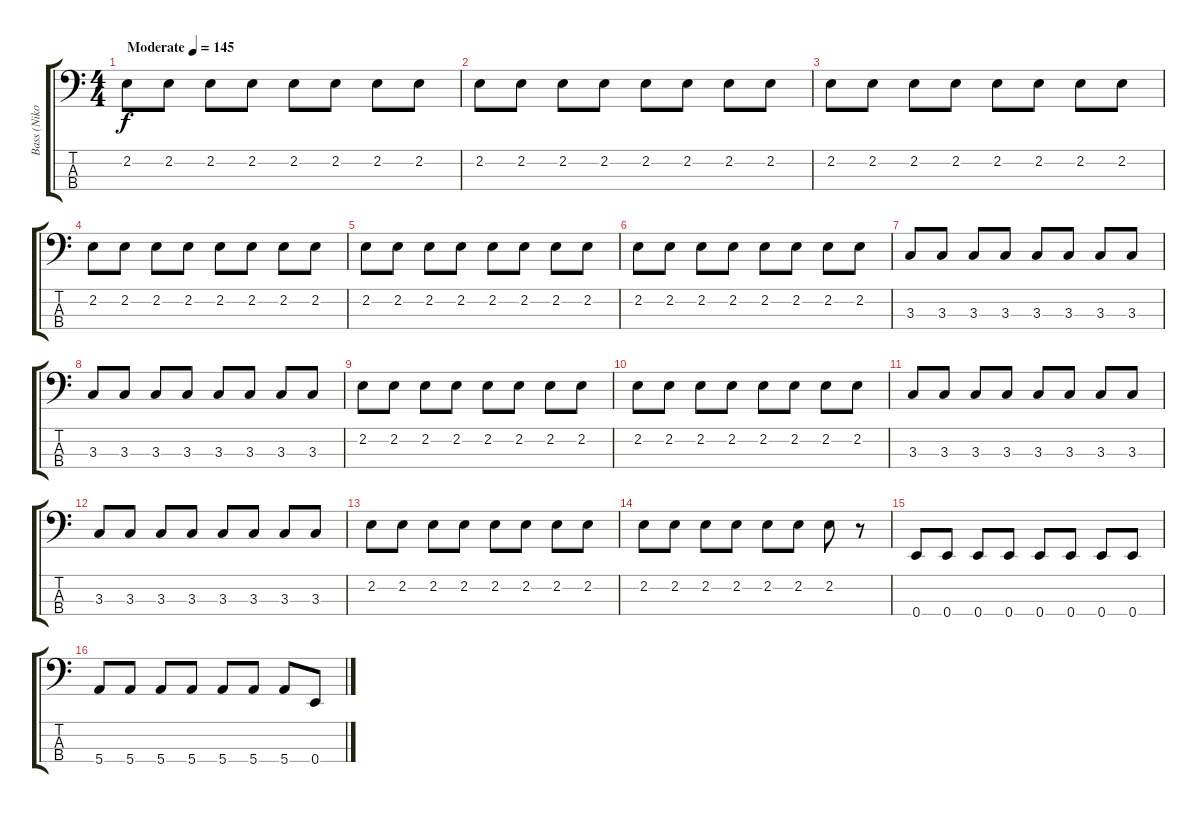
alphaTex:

\track ("Bass (Nikolai)" "Bass (Niko") {instrument electricbasspick}
\staff {score tabs}
\tuning (G2 D2 A1 E1) {hide}
\ts (4 4)
\tempo (145 "Moderate")
\clef f4
\ks c
2.2.8{dy f instrument electricbasspick} 2.2.8 2.2.8 2.2.8 2.2.8 2.2.8 2.2.8 2.2.8 |
2.2.8 2.2.8 2.2.8 2.2.8 2.2.8 2.2.8 2.2.8 2.2.8 |
2.2.8 2.2.8 2.2.8 2.2.8 2.2.8 2.2.8 2.2.8 2.2.8 |
2.2.8 2.2.8 2.2.8 2.2.8 2.2.8 2.2.8 2.2.8 2.2.8 |
2.2.8 2.2.8 2.2.8 2.2.8 2.2.8 2.2.8 2.2.8 2.2.8 |
2.2.8 2.2.8 2.2.8 2.2.8 2.2.8 2.2.8 2.2.8 2.2.8 |
3.3.8 3.3.8 3.3.8 3.3.8 3.3.8 3.3.8 3.3.8 3.3.8 |
3.3.8 3.3.8 3.3.8 3.3.8 3.3.8 3.3.8 3.3.8 3.3.8 |
2.2.8 2.2.8 2.2.8 2.2.8 2.2.8 2.2.8 2.2.8 2.2.8 |
2.2.8 2.2.8 2.2.8 2.2.8 2.2.8 2.2.8 2.2.8 2.2.8 |
3.3.8 3.3.8 3.3.8 3.3.8 3.3.8 3.3.8 3.3.8 3.3.8 |
3.3.8 3.3.8 3.3.8 3.3.8 3.3.8 3.3.8 3.3.8 3.3.8 |
2.2.8 2.2.8 2.2.8 2.2.8 2.2.8 2.2.8 2.2.8 2.2.8 |
2.2.8 2.2.8 2.2.8 2.2.8 2.2.8 2.2.8 2.2.8 r.8 |
0.4.8 0.4.8 0.4.8 0.4.8 0.4.8 0.4.8 0.4.8 0.4.8 |
5.4.8 5.4.8 5.4.8 5.4.8 5.4.8 5.4.8 5.4.8 0.4.8
